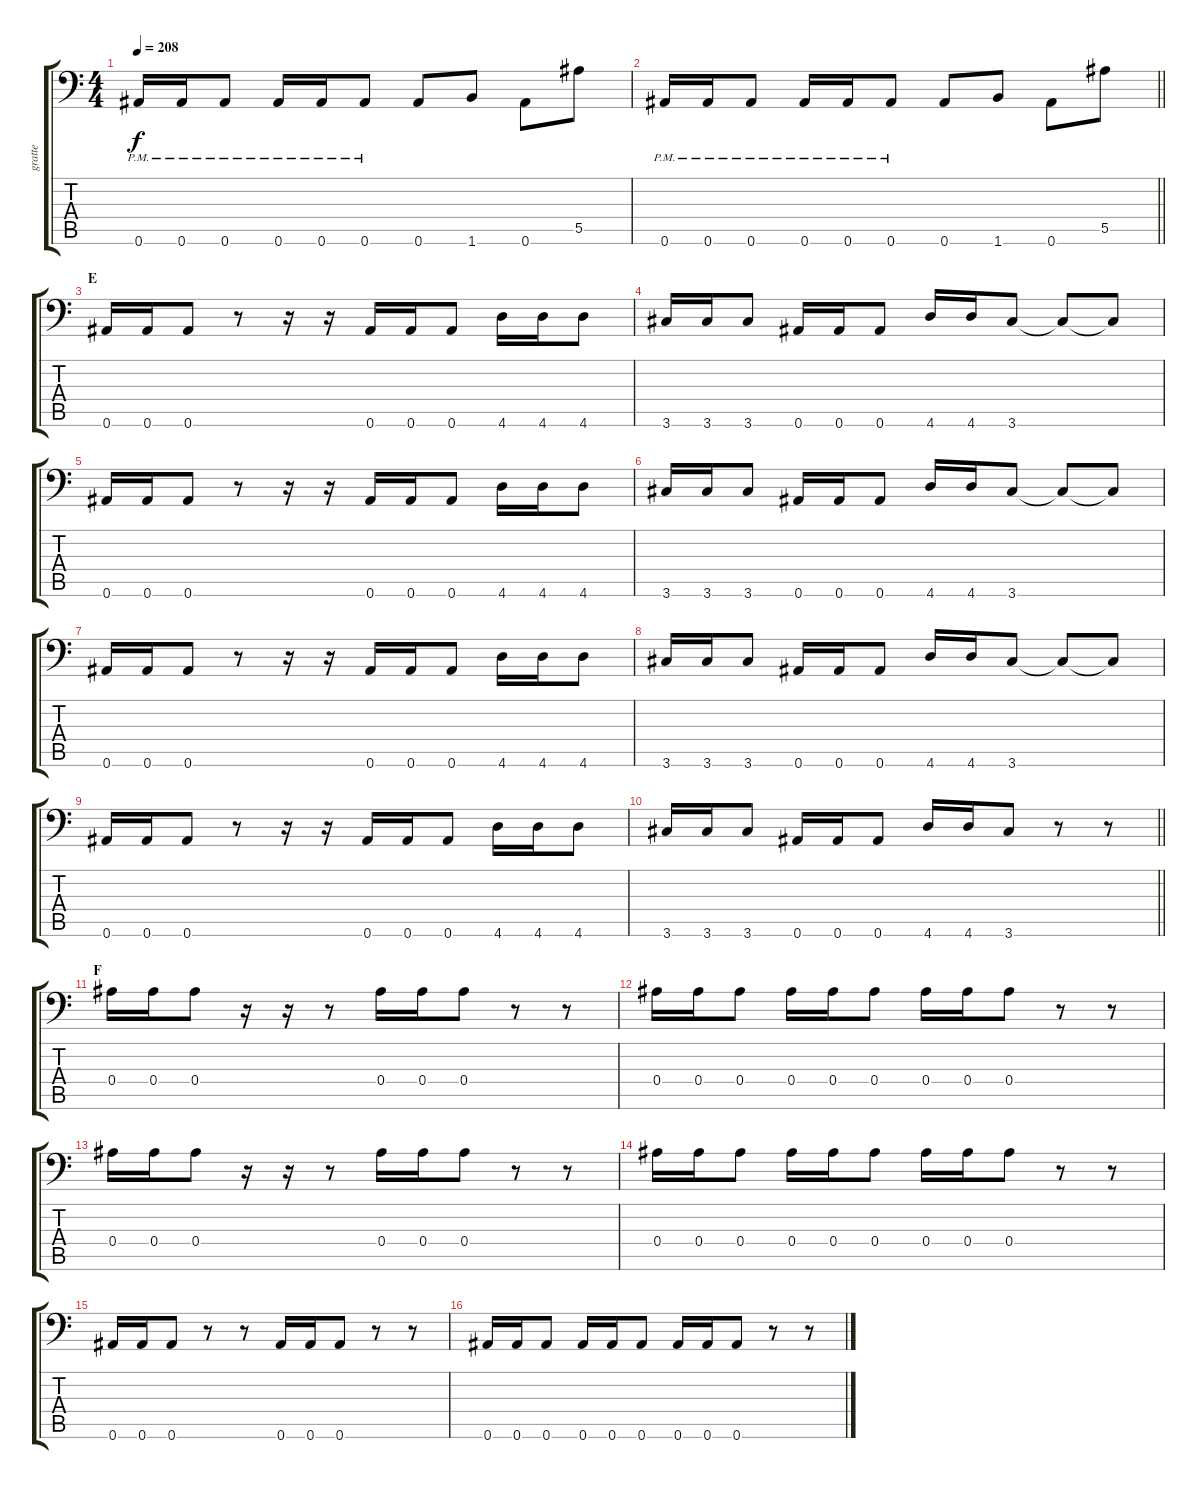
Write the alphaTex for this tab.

\track ("gratte" "gratte") {instrument distortionguitar}
\staff {score tabs}
\tuning (C4 G3 Eb3 Bb2 F2 Bb1) {hide}
\ts (4 4)
\tempo 208
\clef f4
\ks c
0.6{pm}.16{dy f} 0.6{pm}.16 0.6{pm}.8 0.6{pm}.16 0.6{pm}.16 0.6{pm}.8 0.6.8 1.6.8 0.6.8 5.5.8 |
\barLineRight lightlight
0.6{pm}.16 0.6{pm}.16 0.6{pm}.8 0.6{pm}.16 0.6{pm}.16 0.6{pm}.8 0.6.8 1.6.8 0.6.8 5.5.8 |
\section ("" "E")
0.6.16 0.6.16 0.6.8 r.8 r.16 r.16 0.6.16 0.6.16 0.6.8 4.6.16 4.6.16 4.6.8 |
3.6.16 3.6.16 3.6.8 0.6.16 0.6.16 0.6.8 4.6.16 4.6.16 3.6.8 3.6{t}.8 3.6{t}.8 |
0.6.16 0.6.16 0.6.8 r.8 r.16 r.16 0.6.16 0.6.16 0.6.8 4.6.16 4.6.16 4.6.8 |
3.6.16 3.6.16 3.6.8 0.6.16 0.6.16 0.6.8 4.6.16 4.6.16 3.6.8 3.6{t}.8 3.6{t}.8 |
0.6.16 0.6.16 0.6.8 r.8 r.16 r.16 0.6.16 0.6.16 0.6.8 4.6.16 4.6.16 4.6.8 |
3.6.16 3.6.16 3.6.8 0.6.16 0.6.16 0.6.8 4.6.16 4.6.16 3.6.8 3.6{t}.8 3.6{t}.8 |
0.6.16 0.6.16 0.6.8 r.8 r.16 r.16 0.6.16 0.6.16 0.6.8 4.6.16 4.6.16 4.6.8 |
\barLineRight lightlight
3.6.16 3.6.16 3.6.8 0.6.16 0.6.16 0.6.8 4.6.16 4.6.16 3.6.8 r.8 r.8 |
\section ("" "F")
0.4.16 0.4.16 0.4.8 r.16 r.16 r.8 0.4.16 0.4.16 0.4.8 r.8 r.8 |
0.4.16 0.4.16 0.4.8 0.4.16 0.4.16 0.4.8 0.4.16 0.4.16 0.4.8 r.8 r.8 |
0.4.16 0.4.16 0.4.8 r.16 r.16 r.8 0.4.16 0.4.16 0.4.8 r.8 r.8 |
0.4.16 0.4.16 0.4.8 0.4.16 0.4.16 0.4.8 0.4.16 0.4.16 0.4.8 r.8 r.8 |
0.6.16 0.6.16 0.6.8 r.8 r.8 0.6.16 0.6.16 0.6.8 r.8 r.8 |
0.6.16 0.6.16 0.6.8 0.6.16 0.6.16 0.6.8 0.6.16 0.6.16 0.6.8 r.8 r.8
